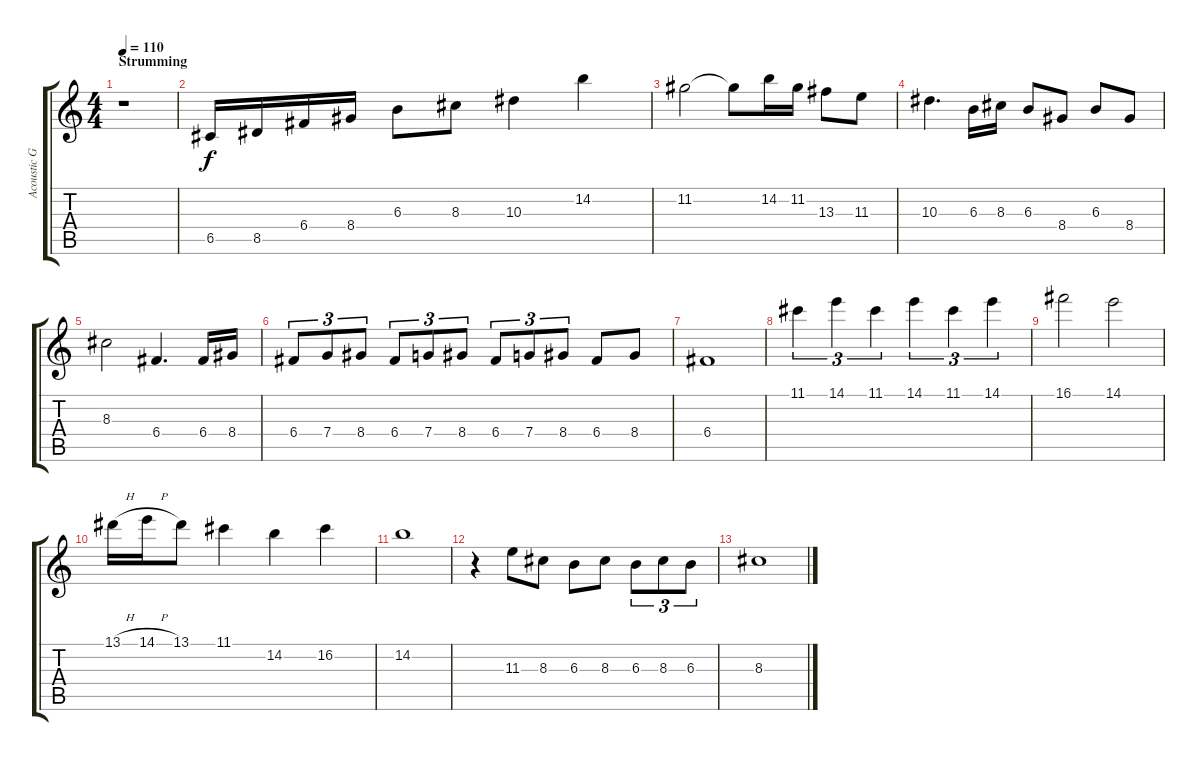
\track ("Acoustic Guitar Solo" "Acoustic G") {instrument acousticguitarsteel}
\staff {score tabs}
\tuning (D4 A3 F3 C3 G2 C2) {hide}
\ts (4 4)
\section ("" "Strumming")
\tempo 110
\clef g2
\ks c
r.1{dy f} |
6.5.16 8.5.16 6.4.16 8.4.16 6.3.8 8.3.8 10.3.4 14.2.4 |
11.2.2 11.2{t}.8 14.2.16 11.2.16 13.3.8 11.3.8 |
10.3.4{d} 6.3.16 8.3.16 6.3.8 8.4.8 6.3.8 8.4.8 |
8.3.2 6.4.4{d} 6.4.16 8.4.16 |
6.4.8{tu (3 2)} 7.4.8{tu (3 2)} 8.4.8{tu (3 2)} 6.4.8{tu (3 2)} 7.4.8{tu (3 2)} 8.4.8{tu (3 2)} 6.4.8{tu (3 2)} 7.4.8{tu (3 2)} 8.4.8{tu (3 2)} 6.4.8 8.4.8 |
6.4.1 |
11.1.4{tu (3 2)} 14.1.4{tu (3 2)} 11.1.4{tu (3 2)} 14.1.4{tu (3 2)} 11.1.4{tu (3 2)} 14.1.4{tu (3 2)} |
16.1.2 14.1.2 |
13.1{h}.16 14.1{h}.16 13.1.8 11.1.4 14.2.4 16.2.4 |
14.2.1 |
r.4 11.3.8 8.3.8 6.3.8 8.3.8 6.3.8{tu (3 2)} 8.3.8{tu (3 2)} 6.3.8{tu (3 2)} |
8.3.1
